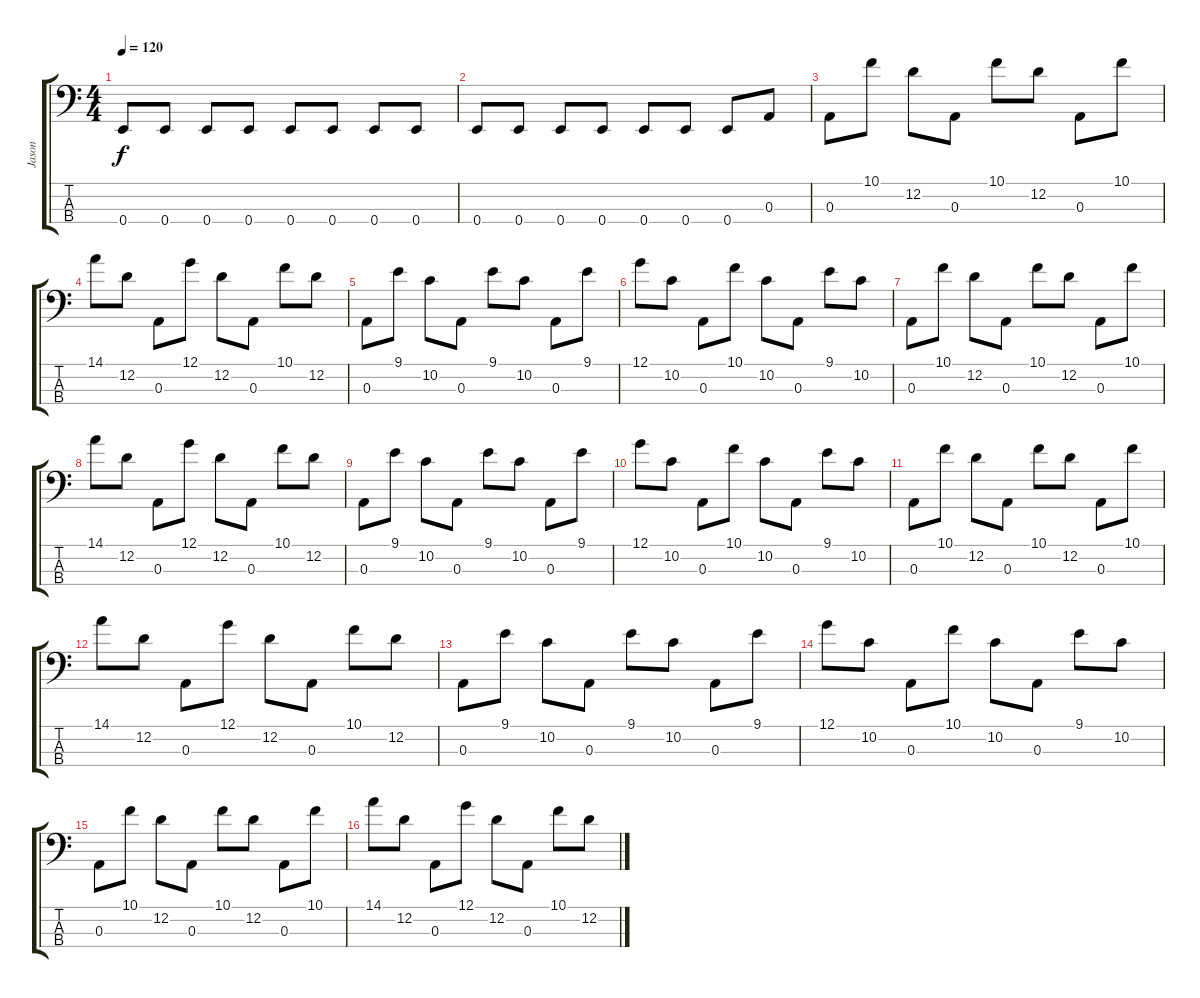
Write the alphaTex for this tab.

\track ("Jason" "Jason") {instrument electricbasspick}
\staff {score tabs}
\tuning (G2 D2 A1 E1) {hide}
\ts (4 4)
\tempo 120
\clef f4
\ks c
0.4.8{dy f} 0.4.8 0.4.8 0.4.8 0.4.8 0.4.8 0.4.8 0.4.8 |
0.4.8 0.4.8 0.4.8 0.4.8 0.4.8 0.4.8 0.4.8 0.3.8 |
0.3.8 10.1.8 12.2.8 0.3.8 10.1.8 12.2.8 0.3.8 10.1.8 |
14.1.8 12.2.8 0.3.8 12.1.8 12.2.8 0.3.8 10.1.8 12.2.8 |
0.3.8 9.1.8 10.2.8 0.3.8 9.1.8 10.2.8 0.3.8 9.1.8 |
12.1.8 10.2.8 0.3.8 10.1.8 10.2.8 0.3.8 9.1.8 10.2.8 |
0.3.8 10.1.8 12.2.8 0.3.8 10.1.8 12.2.8 0.3.8 10.1.8 |
14.1.8 12.2.8 0.3.8 12.1.8 12.2.8 0.3.8 10.1.8 12.2.8 |
0.3.8 9.1.8 10.2.8 0.3.8 9.1.8 10.2.8 0.3.8 9.1.8 |
12.1.8 10.2.8 0.3.8 10.1.8 10.2.8 0.3.8 9.1.8 10.2.8 |
0.3.8 10.1.8 12.2.8 0.3.8 10.1.8 12.2.8 0.3.8 10.1.8 |
14.1.8 12.2.8 0.3.8 12.1.8 12.2.8 0.3.8 10.1.8 12.2.8 |
0.3.8 9.1.8 10.2.8 0.3.8 9.1.8 10.2.8 0.3.8 9.1.8 |
12.1.8 10.2.8 0.3.8 10.1.8 10.2.8 0.3.8 9.1.8 10.2.8 |
0.3.8 10.1.8 12.2.8 0.3.8 10.1.8 12.2.8 0.3.8 10.1.8 |
14.1.8 12.2.8 0.3.8 12.1.8 12.2.8 0.3.8 10.1.8 12.2.8
